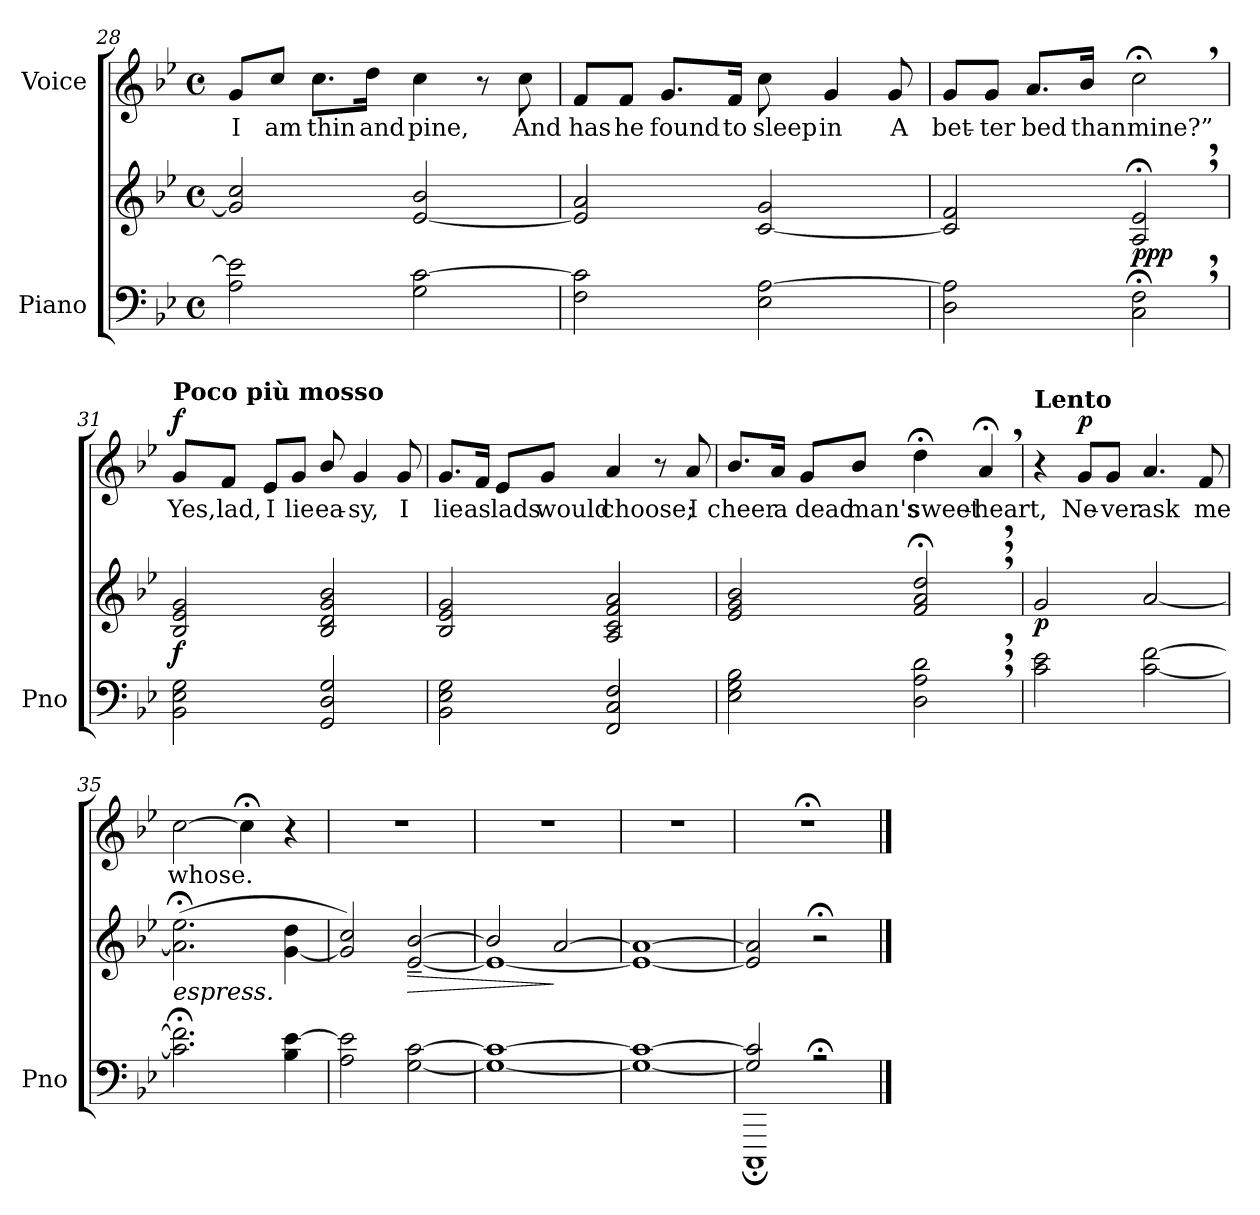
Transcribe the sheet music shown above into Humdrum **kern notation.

**kern	**kern	**dynam	**kern	**text	**dynam
*part2	*part2	*part2	*part1	*part1	*part1
*staff3	*staff2	*staff2/3	*staff1	*staff1	*staff1
*I"Piano	*	*	*I"Voice	*	*
*I'Pno	*	*	*	*	*
*clefF4	*clefG2	*	*clefG2	*	*
*k[b-e-]	*k[b-e-]	*	*k[b-e-]	*	*
*M4/4	*M4/4	*	*M4/4	*	*
*met(c)	*met(c)	*	*met(c)	*	*
=28	=28	=28	=28	=28	=28
!	!	!	!	!LO:LY:b	!
2A\ 2e-\]	2g/] 2cc/	.	8g/L	I	.
!	!	!	!	!LO:LY:b	!
.	.	.	8cc/J	am	.
!	!	!	!	!LO:LY:b	!
.	.	.	8.cc\L	thin	.
!	!	!	!	!LO:LY:b	!
.	.	.	16dd\Jk	and	.
!	!	!	!	!LO:LY:b	!
2G\ [2c\	[2e-/ 2b-/	.	4cc\	pine,	.
.	.	.	8r	.	.
!	!	!	!	!LO:LY:b	!
.	.	.	8cc\	And	.
!!LO:LB:g=z
=29	=29	=29	=29	=29	=29
!	!	!	!	!LO:LY:b	!
2F\ 2c\]	2e-/] 2a/	.	8f/L	has	.
!	!	!	!	!LO:LY:b	!
.	.	.	8f/J	he	.
!	!	!	!	!LO:LY:b	!
.	.	.	8.g/L	found	.
!	!	!	!	!LO:LY:b	!
.	.	.	16f/Jk	to	.
!	!	!	!	!LO:LY:b	!
2E-\ [2A\	[2c/ 2g/	.	8cc\	sleep	.
!	!	!	!	!LO:LY:b	!
.	.	.	4g/	in	.
!	!	!	!	!LO:LY:b	!
.	.	.	8g/	A	.
=30	=30	=30	=30	=30	=30
!	!	!	!	!LO:LY:b	!
2D\ 2A\]	2c/] 2f/	.	8g/L	bet-	.
!	!	!	!	!LO:LY:b	!
.	.	.	8g/J	-ter	.
!	!	!	!	!LO:LY:b	!
.	.	.	8.a/L	bed	.
!	!	!	!	!LO:LY:b	!
.	.	.	16b-/Jk	than	.
!	!	!LO:DY:b	!	!LO:LY:b	!
2C\;, 2F\;,	2A/;<, 2e-/;<,	ppp	2cc;<,\	mine?”	.
=31	=31	=31	=31	=31	=31
!	!	!	!LO:TX:a:B:t=Poco più mosso	!	!
!	!	!LO:DY:b	!	!LO:LY:b	!LO:DY:a
2BB-\ 2E-\ 2G\	2B-/ 2e-/ 2g/	f	8g/L	Yes,	f
!	!	!	!	!LO:LY:b	!
.	.	.	8f/J	lad,	.
!	!	!	!	!LO:LY:b	!
.	.	.	8e-/L	I	.
!	!	!	!	!LO:LY:b	!
.	.	.	8g/J	lie	.
!	!	!	!	!LO:LY:b	!
2GG/ 2D/ 2G/	2B-/ 2d/ 2g/ 2b-/	.	8b-/	ea-	.
!	!	!	!	!LO:LY:b	!
.	.	.	4g/	-sy,	.
!	!	!	!	!LO:LY:b	!
.	.	.	8g/	I	.
!!LO:LB:g=z
=32	=32	=32	=32	=32	=32
!	!	!	!	!LO:LY:b	!
2BB-\ 2E-\ 2G\	2B-/ 2e-/ 2g/	.	8.g/L	lie	.
!	!	!	!	!LO:LY:b	!
.	.	.	16f/Jk	as	.
!	!	!	!	!LO:LY:b	!
.	.	.	8e-/L	lads	.
!	!	!	!	!LO:LY:b	!
.	.	.	8g/J	would	.
!	!	!	!	!LO:LY:b	!
2FF/ 2C/ 2F/	2A/ 2c/ 2f/ 2a/	.	4a/	choose;	.
.	.	.	8r	.	.
!	!	!	!	!LO:LY:b	!
.	.	.	8a/	I	.
=33	=33	=33	=33	=33	=33
!	!	!	!	!LO:LY:b	!
2E-\ 2G\ 2B-\	2e-/ 2g/ 2b-/	.	8.b-/L	cheer	.
!	!	!	!	!LO:LY:b	!
.	.	.	16a/Jk	a	.
!	!	!	!	!LO:LY:b	!
.	.	.	8g/L	dead	.
!	!	!	!	!LO:LY:b	!
.	.	.	8b-/J	man's	.
!	!	!	!	!LO:LY:b	!
2D\, 2A\, 2d\,	2f/;<, 2a/;<, 2dd/;<,	.	4dd;<\	sweet-	.
!	!	!	!	!LO:LY:b	!
.	.	.	4a;<,/	-heart,	.
!!LO:LB:g=z
=34	=34	=34	=34	=34	=34
!	!	!	!LO:TX:a:B:t=Lento	!	!
!	!	!LO:DY:b	!	!	!
2c\ 2e-\	2g/	p	4r	.	.
!	!	!	!	!LO:LY:b	!LO:DY:a
.	.	.	8g/L	Ne-	p
!	!	!	!	!LO:LY:b	!
.	.	.	8g/J	-ver	.
!	!	!	!	!LO:LY:b	!
[2c\ [2f\	[<2a/	.	4.a/	ask	.
!	!	!	!	!LO:LY:b	!
.	.	.	8f/	me	.
=35	=35	=35	=35	=35	=35
!	!LO:TX:b:i:t=espress.	!	!	!	!
!	!	!	!	!LO:LY:b	!
2.c\]; 2.f\];	(2.a\];< 2.ee-\;<	.	[2cc\	whose.	.
.	.	.	4cc;<\]	.	.
4B-\ [4e-\	[4g\ 4dd\	.	4r	.	.
=36	=36	=36	=36	=36	=36
2A\ 2e-\]	2g/] 2cc/)	.	1r	.	.
!	!	!LO:HP:b	!	!	!
[2G\ [2c\	[<2e-/~> [2b-/~>	>	.	.	.
=37	=37	=37	=37	=37	=37
*	*^	*	*	*	*
1G_ 1c_	2b-/]	1e-_	.	1r	.	.
.	[>2a/	.	]	.	.	.
*	*v	*v	*	*	*	*
=38	=38	=38	=38	=38	=38
1G_ 1c_	1e-_ 1a_	.	1r	.	.
=39	=39	=39	=39	=39	=39
*^	*	*	*	*	*
2G/] 2c/]	1CCC;	2e-/] 2a/]	.	1r;<	.	.
2r;<	.	2r;<	.	.	.	.
*v	*v	*	*	*	*	*
==	==	==	==	==	==
*-	*-	*-	*-	*-	*-
